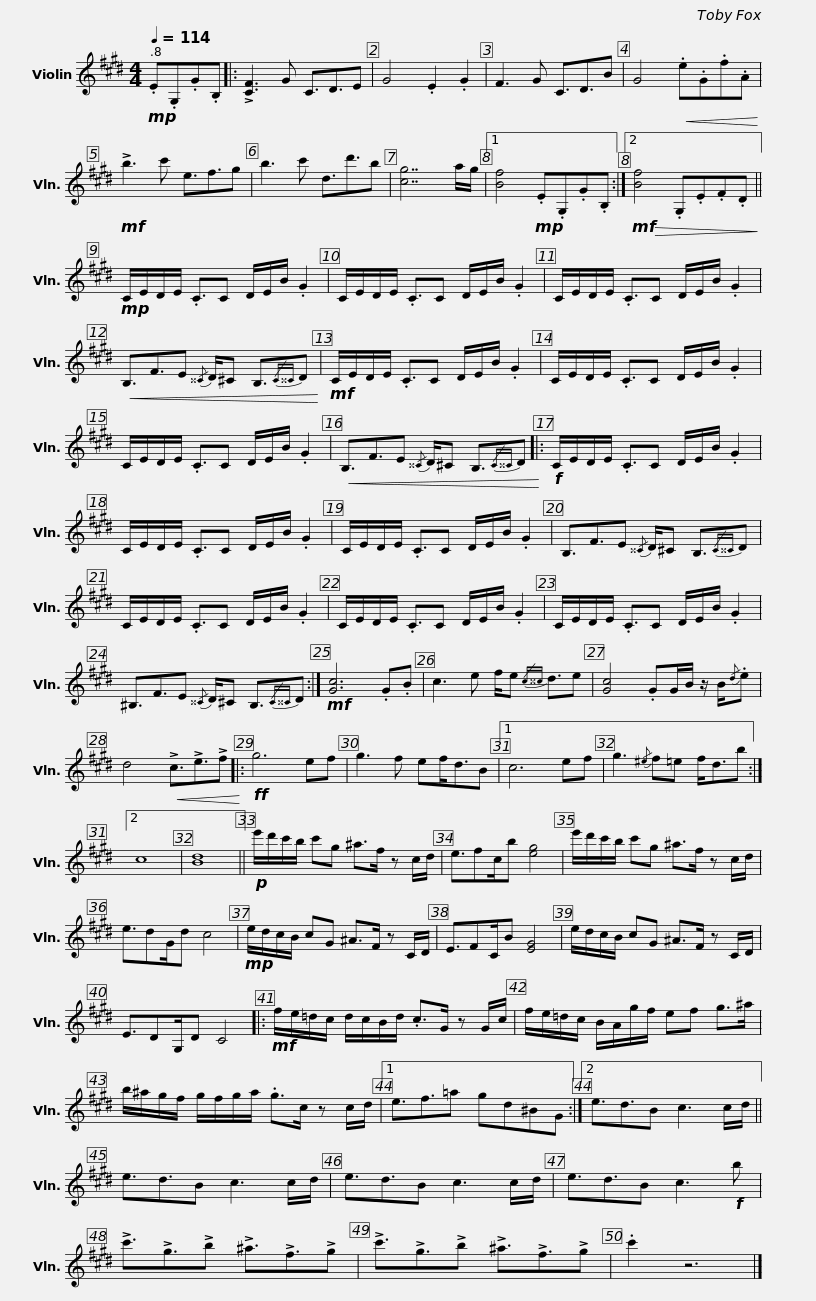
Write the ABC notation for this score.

X:1
L:1/8
Q:1/4=114
M:4/4
I:linebreak $
K:E
V:1 treble
V:1
!mp! .E.G,.G.B, |: !>![CF]3 G C3/2D3/2E | G4 .E2 .G2 | F3 G C3/2D3/2B | G4!<(! .e.G.f.A!<)! |$ %5
!mf! !>!b3 c' e3/2f3/2g | b3 c' d3/2d'3/2b | [cg]7 a/g/ |1 [Bf]4!mp! .E.G,.G.B, :|2!mf!!>(! [Bf]4 .G,.E.F.D!>)! ||$ %10
!mp! C/E/D/E/ .C3/2C D/E/B/ .G2 | C/E/D/E/ .C3/2C D/E/B/ .G2 | C/E/D/E/ .C3/2C D/E/B/ .G2 |!<(! B,3/2F3/2E{/^^C} D/^C B,3/2{/C^^C}D!<)! |$!mf! C/E/D/E/ .C3/2C D/E/B/ .G2 | %15
 C/E/D/E/ .C3/2C D/E/B/ .G2 | C/E/D/E/ .C3/2C D/E/B/ .G2 |!<(! B,3/2F3/2E{/^^C} D/^C B,3/2{/C^^C}D!<)! |:$!f! C/E/D/E/ .C3/2C D/E/B/ .G2 | C/E/D/E/ .C3/2C D/E/B/ .G2 | %20
 C/E/D/E/ .C3/2C D/E/B/ .G2 | B,3/2F3/2E{/^^C} D/^C B,3/2{/C^^C}D |$ C/E/D/E/ .C3/2C D/E/B/ .G2 | C/E/D/E/ .C3/2C D/E/B/ .G2 | C/E/D/E/ .C3/2C D/E/B/ .G2 | %25
 ^B,3/2F3/2E{/^^C} D/^C B,3/2{/C^^C}D :|$!mf! [Gc]6 .G.B | c3 e f/e{/c^^c} d3/2e | [Gc]4 .GG/B/ z/ B/{/d}.e | d4!<(! !>!c3/2!>!e3/2!>!f!<)! |:$ %30
!ff! g6 ef | g3 f ef<dB |1 c6 ef | g3{/^e} f=e f<db :|2 c8 | %35
 [Bd]8 ||!p! e'/d'/c'/b/ c'g ^a>f z c/d/ |$ e3/2fc/b [eg]4 | e'/d'/c'/b/ c'g ^a>f z c/d/ | e3/2dG/d c4 | %40
!mp! e/d/c/B/ cG ^A>F z C/D/ | E3/2FC/B [EG]4 |$ e/d/c/B/ cG ^A>F z C/D/ | E3/2DG,/D C4 |:!mf! f/e/=d/c/ d/c/B/d/ .c>G z G/c/ | %45
 f/e/=d/c/ B/A/g/f/ ef g>^a |$ b/^a/g/f/ g/f/g/a/ .g>c z c/d/ |1 e3/2f3/2=a gd^BG :|2 e3/2d3/2B c3 c/d/ || e3/2d3/2B c3 c/d/ |$ %50
 e3/2d3/2B c3 c/d/ | e3/2d3/2B c3!f! b | !>!c'3/2!>!g3/2!>!b !>!^a3/2!>!f3/2!>!g | !>!c'3/2!>!g3/2!>!b !>!^a3/2!>!f3/2!>!g | .c'2 z6 |] %55
